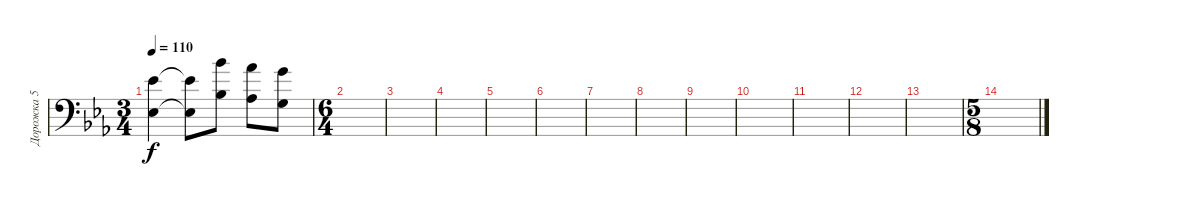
\track ("Дорожка 5" "Дорожка 5") {instrument acousticgrandpiano}
\staff {score}
\tuning (E4 B3 G3 D3 A2 E2 C-1) {hide}
\ts (3 4)
\tempo 110
\clef f4
\ks cminor
(4.2{t} 1.4{t}).4{dy f} (4.2{t} 1.4{t}).8 (6.1 3.3).8 (4.1 1.3).8 (3.1 0.3).8 |
\ts (6 4)
|
|
|
|
|
|
|
|
|
|
|
|
\ts (5 8)
